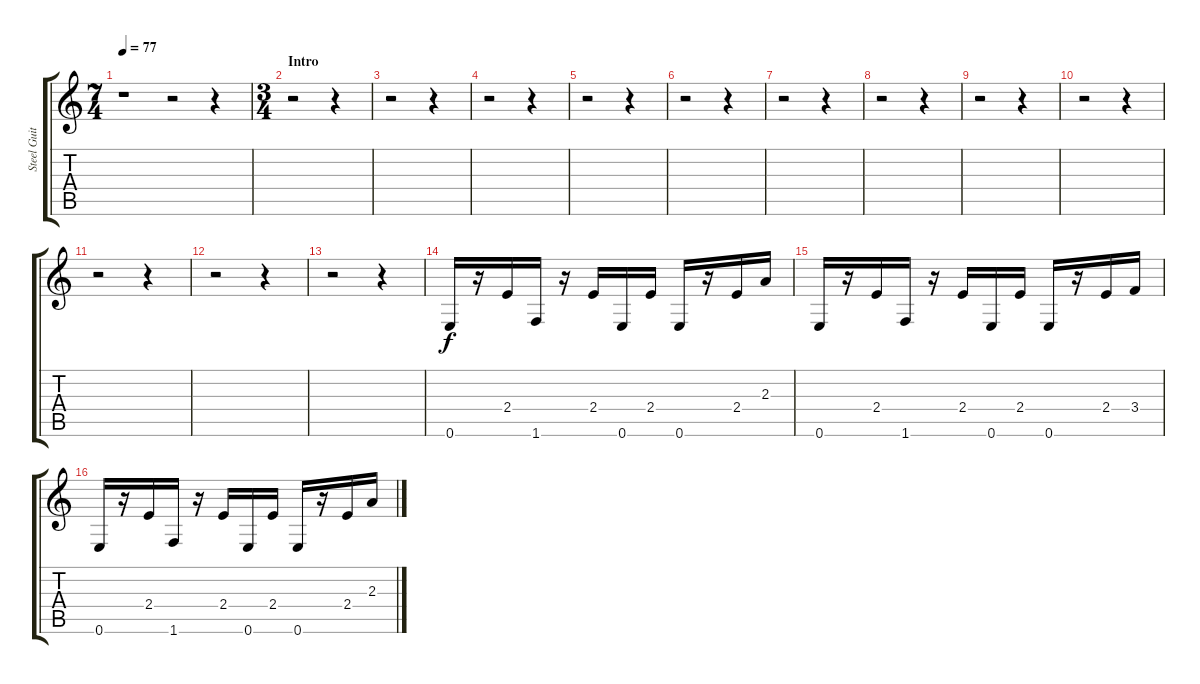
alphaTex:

\track ("Steel Guitar" "Steel Guit") {instrument acousticguitarsteel}
\staff {score tabs}
\tuning (E4 B3 G3 D3 A2 E2) {hide}
\ts (7 4)
\tempo 77
\clef g2
\ks c
r.1{dy f instrument acousticguitarsteel} r.2 r.4 |
\ts (3 4)
\section ("" "Intro")
r.2 r.4 |
r.2 r.4 |
r.2 r.4 |
r.2 r.4 |
r.2 r.4 |
r.2 r.4 |
r.2 r.4 |
r.2 r.4 |
r.2 r.4 |
r.2 r.4 |
r.2 r.4 |
r.2 r.4 |
0.6.16 r.16 2.4.16 1.6.16 r.16 2.4.16 0.6.16 2.4.16 0.6.16 r.16 2.4.16 2.3.16 |
0.6.16 r.16 2.4.16 1.6.16 r.16 2.4.16 0.6.16 2.4.16 0.6.16 r.16 2.4.16 3.4.16 |
0.6.16 r.16 2.4.16 1.6.16 r.16 2.4.16 0.6.16 2.4.16 0.6.16 r.16 2.4.16 2.3.16
